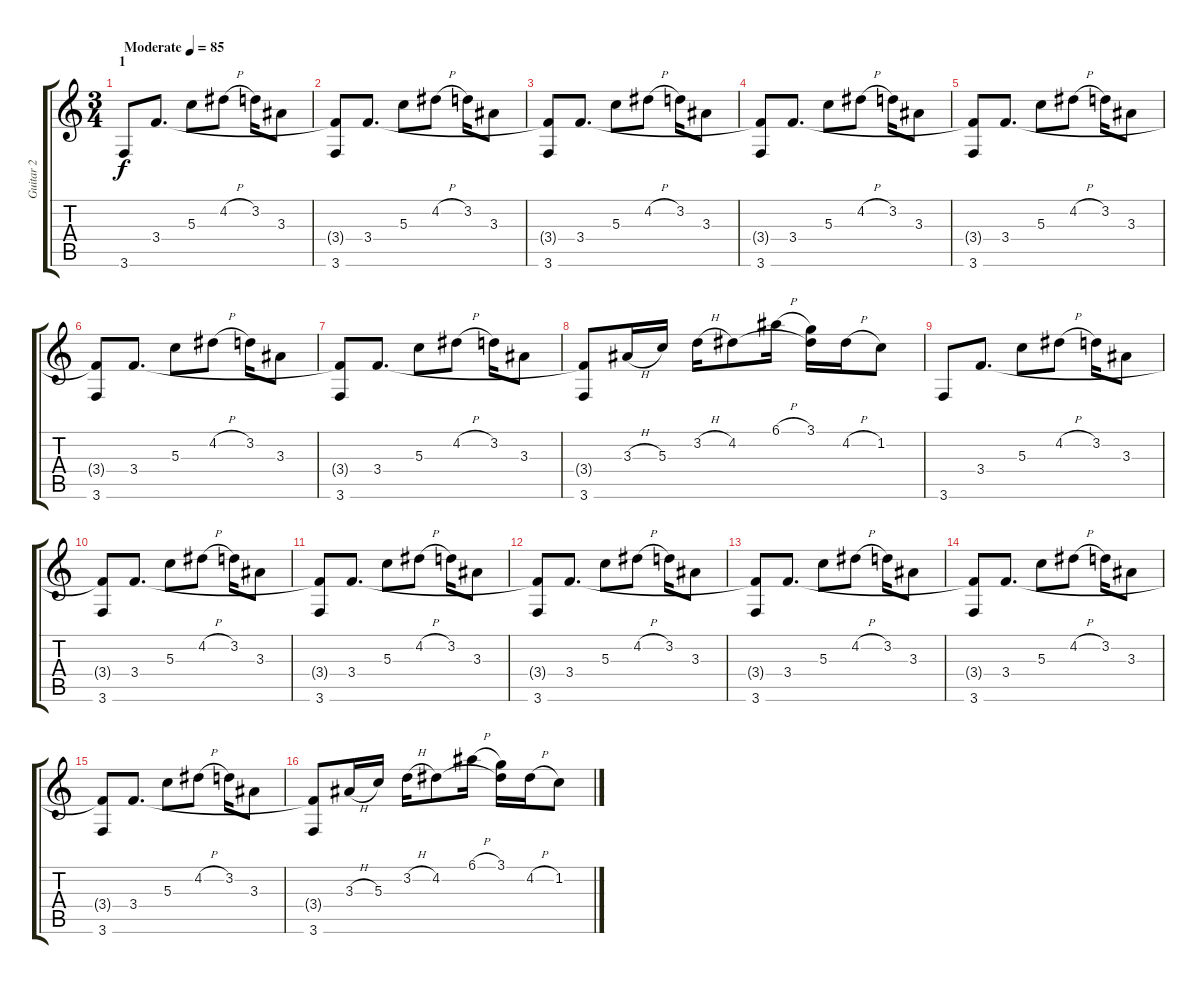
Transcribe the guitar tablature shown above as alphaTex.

\track ("Guitar 2" "Guitar 2") {instrument overdrivenguitar}
\staff {score tabs}
\tuning (E4 B3 G3 D3 A2 D2) {hide}
\ts (3 4)
\section ("" "1")
\tempo (85 "Moderate")
\clef g2
\ks c
3.6.8{dy f instrument overdrivenguitar} 3.4.8{d} 5.3.8 4.2{h}.8 3.2.16 3.3.8 |
(3.4{t} 3.6).8 3.4.8{d} 5.3.8 4.2{h}.8 3.2.16 3.3.8 |
(3.4{t} 3.6).8 3.4.8{d} 5.3.8 4.2{h}.8 3.2.16 3.3.8 |
(3.4{t} 3.6).8 3.4.8{d} 5.3.8 4.2{h}.8 3.2.16 3.3.8 |
(3.4{t} 3.6).8 3.4.8{d} 5.3.8 4.2{h}.8 3.2.16 3.3.8 |
(3.4{t} 3.6).8 3.4.8{d} 5.3.8 4.2{h}.8 3.2.16 3.3.8 |
(3.4{t} 3.6).8 3.4.8{d} 5.3.8 4.2{h}.8 3.2.16 3.3.8 |
(3.4{t} 3.6).8 3.3{h}.16 5.3.16 3.2{h}.16 4.2.8 6.1{h}.16 (3.1 4.2{t}).16 4.2{h}.16 1.2.8 |
3.6.8 3.4.8{d} 5.3.8 4.2{h}.8 3.2.16 3.3.8 |
(3.4{t} 3.6).8 3.4.8{d} 5.3.8 4.2{h}.8 3.2.16 3.3.8 |
(3.4{t} 3.6).8 3.4.8{d} 5.3.8 4.2{h}.8 3.2.16 3.3.8 |
(3.4{t} 3.6).8 3.4.8{d} 5.3.8 4.2{h}.8 3.2.16 3.3.8 |
(3.4{t} 3.6).8 3.4.8{d} 5.3.8 4.2{h}.8 3.2.16 3.3.8 |
(3.4{t} 3.6).8 3.4.8{d} 5.3.8 4.2{h}.8 3.2.16 3.3.8 |
(3.4{t} 3.6).8 3.4.8{d} 5.3.8 4.2{h}.8 3.2.16 3.3.8 |
(3.4{t} 3.6).8 3.3{h}.16 5.3.16 3.2{h}.16 4.2.8 6.1{h}.16 (3.1 4.2{t}).16 4.2{h}.16 1.2.8
